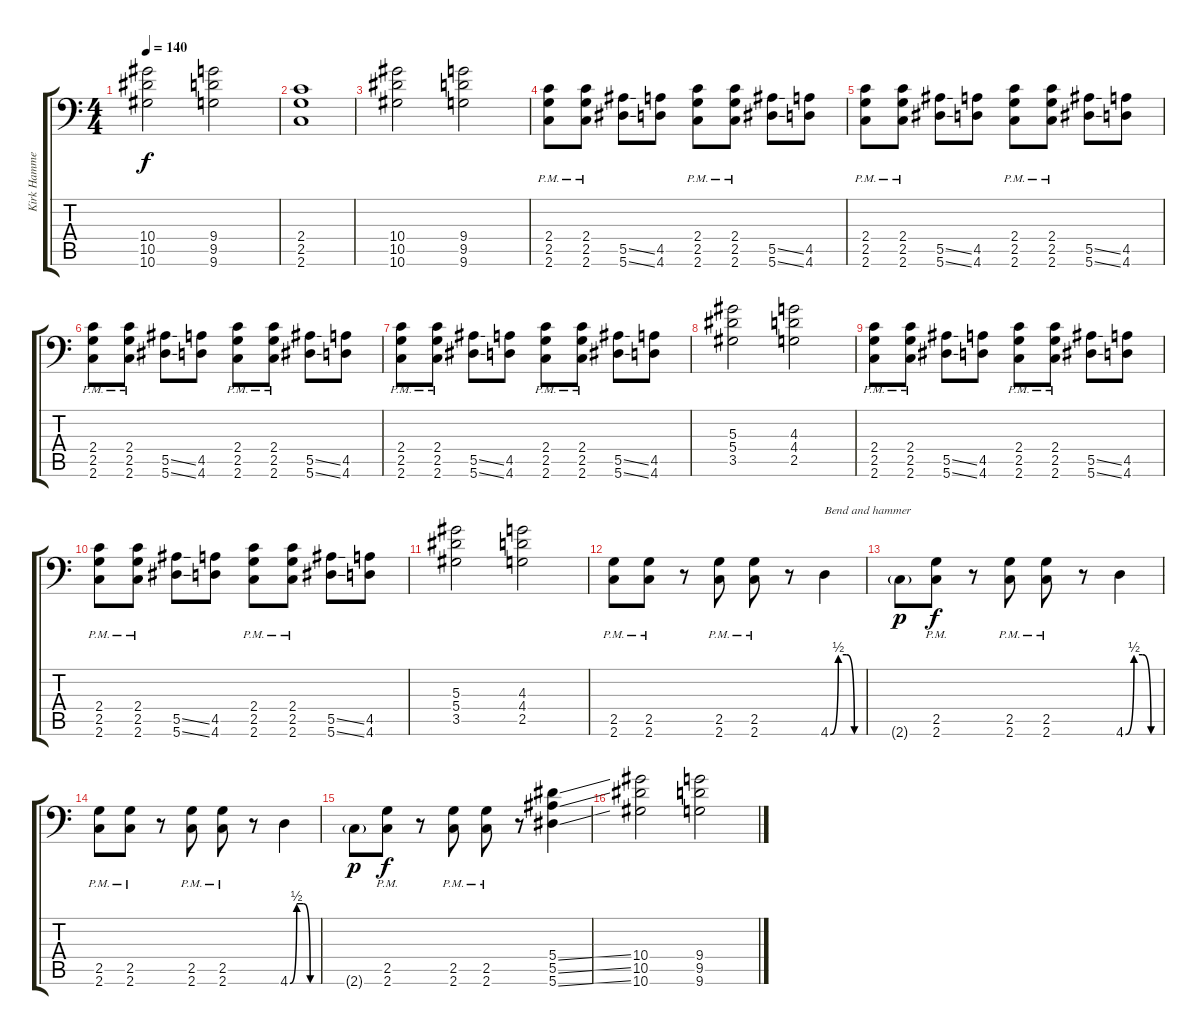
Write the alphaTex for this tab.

\track ("Kirk Hammet" "Kirk Hamme") {instrument distortionguitar}
\staff {score tabs}
\tuning (C4 G3 Eb3 Bb2 F2 Bb1) {hide}
\ts (4 4)
\tempo 140
\clef f4
\ks c
(10.4 10.5 10.6).2{dy f} (9.4 9.5 9.6).2 |
(2.4 2.5 2.6).1 |
(10.4 10.5 10.6).2 (9.4 9.5 9.6).2 |
(2.4{pm} 2.5 2.6).8 (2.4{pm} 2.5 2.6).8 (5.5{ss} 5.6{ss}).8 (4.5 4.6).8 (2.4{pm} 2.5 2.6).8 (2.4{pm} 2.5 2.6).8 (5.5{ss} 5.6{ss}).8 (4.5 4.6).8 |
(2.4{pm} 2.5 2.6).8 (2.4{pm} 2.5 2.6).8 (5.5{ss} 5.6{ss}).8 (4.5 4.6).8 (2.4{pm} 2.5 2.6).8 (2.4{pm} 2.5 2.6).8 (5.5{ss} 5.6{ss}).8 (4.5 4.6).8 |
(2.4{pm} 2.5 2.6).8 (2.4{pm} 2.5 2.6).8 (5.5{ss} 5.6{ss}).8 (4.5 4.6).8 (2.4{pm} 2.5 2.6).8 (2.4{pm} 2.5 2.6).8 (5.5{ss} 5.6{ss}).8 (4.5 4.6).8 |
(2.4{pm} 2.5 2.6).8 (2.4{pm} 2.5 2.6).8 (5.5{ss} 5.6{ss}).8 (4.5 4.6).8 (2.4{pm} 2.5 2.6).8 (2.4{pm} 2.5 2.6).8 (5.5{ss} 5.6{ss}).8 (4.5 4.6).8 |
(5.3 5.4 3.5).2 (4.3 4.4 2.5).2 |
(2.4{pm} 2.5 2.6).8 (2.4{pm} 2.5 2.6).8 (5.5{ss} 5.6{ss}).8 (4.5 4.6).8 (2.4{pm} 2.5 2.6).8 (2.4{pm} 2.5 2.6).8 (5.5{ss} 5.6{ss}).8 (4.5 4.6).8 |
(2.4{pm} 2.5 2.6).8 (2.4{pm} 2.5 2.6).8 (5.5{ss} 5.6{ss}).8 (4.5 4.6).8 (2.4{pm} 2.5 2.6).8 (2.4{pm} 2.5 2.6).8 (5.5{ss} 5.6{ss}).8 (4.5 4.6).8 |
(5.3 5.4 3.5).2 (4.3 4.4 2.5).2 |
(2.5{pm} 2.6).8 (2.5{pm} 2.6).8 r.8 (2.5{pm} 2.6).8 (2.5{pm} 2.6).8 r.8 4.6{be (custom 0 0 15 2 30 2 45 0 60 0)}.4{txt "Bend and hammer"} |
2.6{g}.8{dy p} (2.5{pm} 2.6).8{dy f} r.8 (2.5{pm} 2.6).8 (2.5{pm} 2.6).8 r.8 4.6{be (custom 0 0 15 2 30 2 45 0 60 0)}.4 |
(2.5{pm} 2.6).8 (2.5{pm} 2.6).8 r.8 (2.5{pm} 2.6).8 (2.5{pm} 2.6).8 r.8 4.6{be (custom 0 0 15 2 30 2 45 0 60 0)}.4 |
2.6{g}.8{dy p} (2.5{pm} 2.6).8{dy f} r.8 (2.5{pm} 2.6).8 (2.5{pm} 2.6).8 r.8 (5.4{ss} 5.5{ss} 5.6{ss}).4 |
(10.4 10.5 10.6).2 (9.4 9.5 9.6).2
